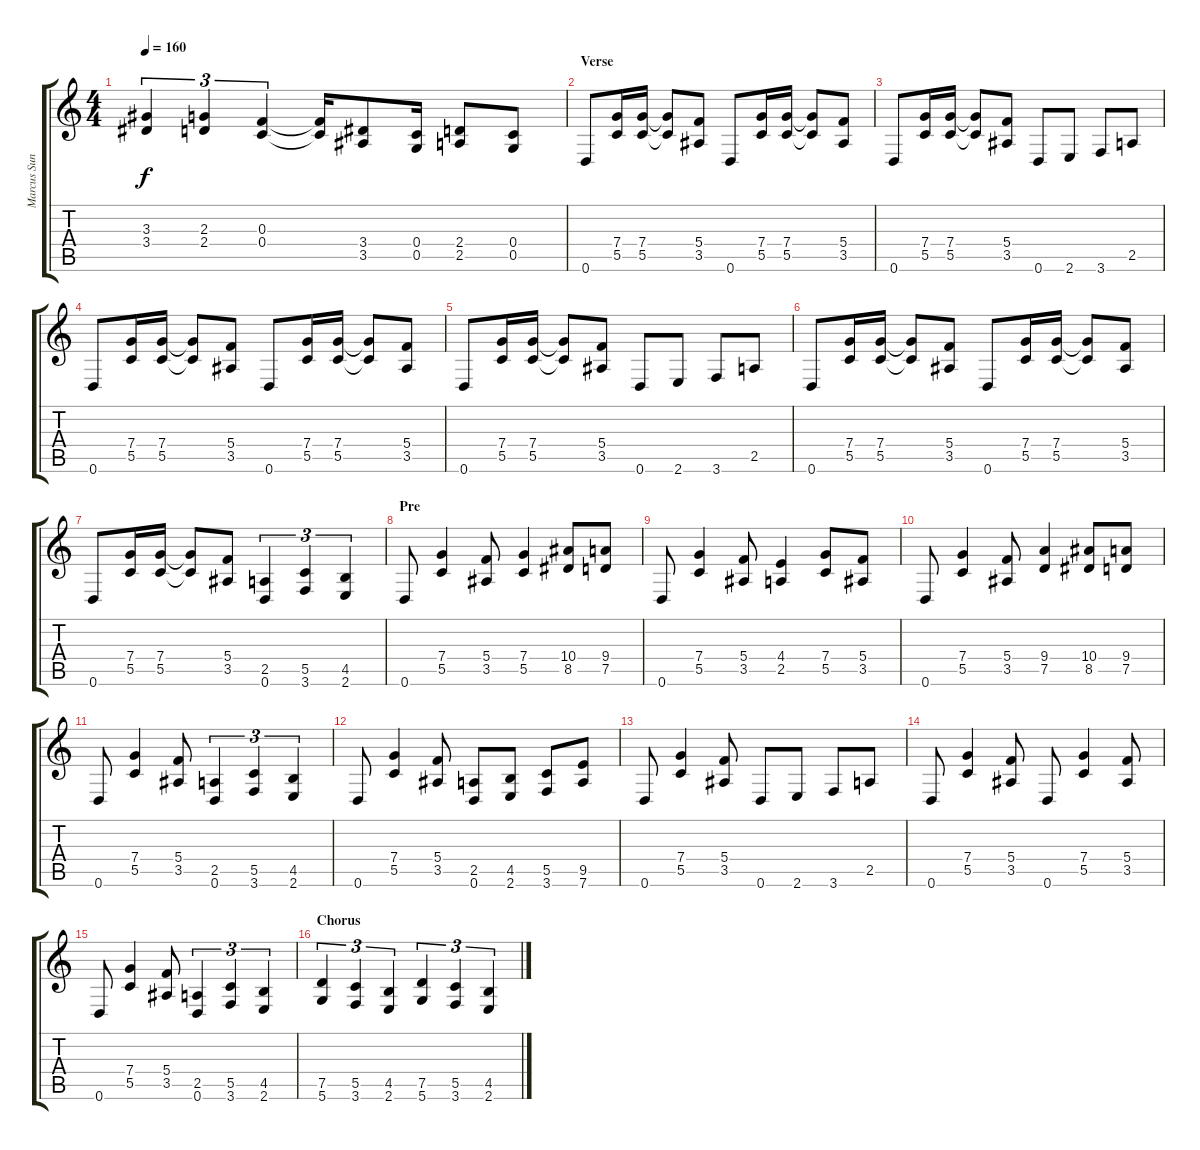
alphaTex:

\track ("Marcus Sunesson" "Marcus Sun") {instrument distortionguitar}
\staff {score tabs}
\tuning (D4 A3 F3 C3 G2 D2) {hide}
\ts (4 4)
\tempo 160
\clef g2
\ks c
(3.3 3.4).4{tu (3 2) dy f} (2.3 2.4).4{tu (3 2)} (0.3 0.4).4{tu (3 2)} (0.3{t} 0.4{t}).16 (3.4 3.5).8 (0.4 0.5).16 (2.4 2.5).8 (0.4 0.5).8 |
\section ("" "Verse")
0.6.8 (7.4 5.5).16 (7.4 5.5).16 (7.4{t} 5.5{t}).8 (5.4 3.5).8 0.6.8 (7.4 5.5).16 (7.4 5.5).16 (7.4{t} 5.5{t}).8 (5.4 3.5).8 |
0.6.8 (7.4 5.5).16 (7.4 5.5).16 (7.4{t} 5.5{t}).8 (5.4 3.5).8 0.6.8 2.6.8 3.6.8 2.5.8 |
0.6.8 (7.4 5.5).16 (7.4 5.5).16 (7.4{t} 5.5{t}).8 (5.4 3.5).8 0.6.8 (7.4 5.5).16 (7.4 5.5).16 (7.4{t} 5.5{t}).8 (5.4 3.5).8 |
0.6.8 (7.4 5.5).16 (7.4 5.5).16 (7.4{t} 5.5{t}).8 (5.4 3.5).8 0.6.8 2.6.8 3.6.8 2.5.8 |
0.6.8 (7.4 5.5).16 (7.4 5.5).16 (7.4{t} 5.5{t}).8 (5.4 3.5).8 0.6.8 (7.4 5.5).16 (7.4 5.5).16 (7.4{t} 5.5{t}).8 (5.4 3.5).8 |
0.6.8 (7.4 5.5).16 (7.4 5.5).16 (7.4{t} 5.5{t}).8 (5.4 3.5).8 (2.5 0.6).4{tu (3 2)} (5.5 3.6).4{tu (3 2)} (4.5 2.6).4{tu (3 2)} |
\section ("" "Pre")
0.6.8 (7.4 5.5).4 (5.4 3.5).8 (7.4 5.5).4 (10.4 8.5).8 (9.4 7.5).8 |
0.6.8 (7.4 5.5).4 (5.4 3.5).8 (4.4 2.5).4 (7.4 5.5).8 (5.4 3.5).8 |
0.6.8 (7.4 5.5).4 (5.4 3.5).8 (9.4 7.5).4 (10.4 8.5).8 (9.4 7.5).8 |
0.6.8 (7.4 5.5).4 (5.4 3.5).8 (2.5 0.6).4{tu (3 2)} (5.5 3.6).4{tu (3 2)} (4.5 2.6).4{tu (3 2)} |
0.6.8 (7.4 5.5).4 (5.4 3.5).8 (2.5 0.6).8 (4.5 2.6).8 (5.5 3.6).8 (9.5 7.6).8 |
0.6.8 (7.4 5.5).4 (5.4 3.5).8 0.6.8 2.6.8 3.6.8 2.5.8 |
0.6.8 (7.4 5.5).4 (5.4 3.5).8 0.6.8 (7.4 5.5).4 (5.4 3.5).8 |
0.6.8 (7.4 5.5).4 (5.4 3.5).8 (2.5 0.6).4{tu (3 2)} (5.5 3.6).4{tu (3 2)} (4.5 2.6).4{tu (3 2)} |
\section ("" "Chorus")
(7.5 5.6).4{tu (3 2)} (5.5 3.6).4{tu (3 2)} (4.5 2.6).4{tu (3 2)} (7.5 5.6).4{tu (3 2)} (5.5 3.6).4{tu (3 2)} (4.5 2.6).4{tu (3 2)}
